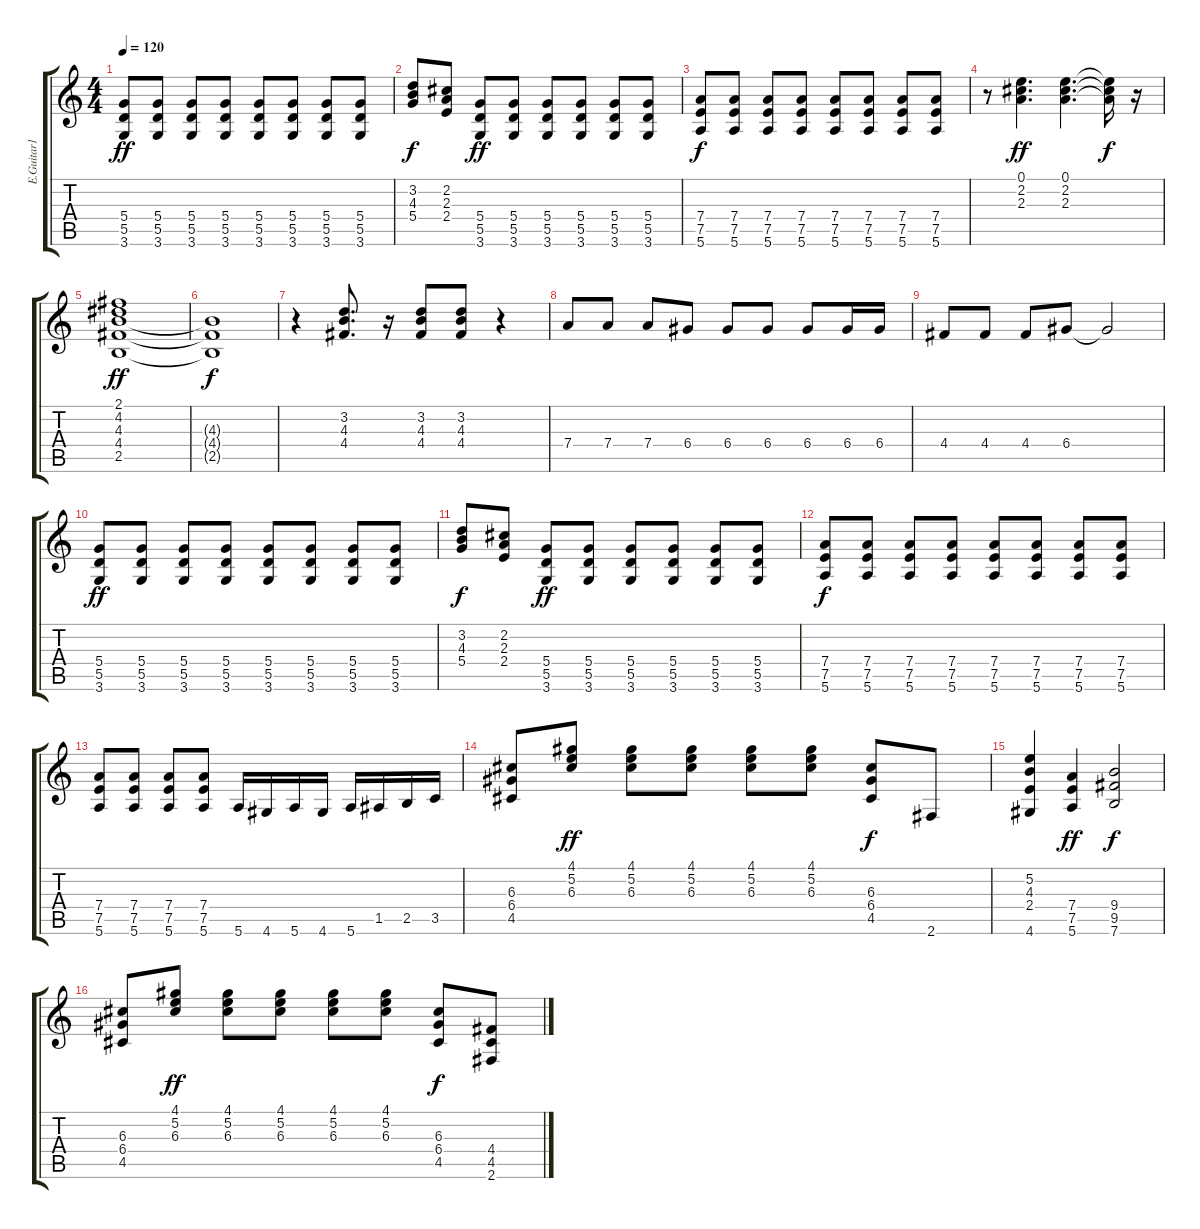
\track ("E.Guitar1  (GS) " "E.Guitar1 ") {instrument overdrivenguitar}
\staff {score tabs}
\tuning (E4 B3 G3 D3 A2 E2) {hide}
\ts (4 4)
\tempo 120
\clef g2
\ks c
(5.4 5.5 3.6).8{dy ff instrument overdrivenguitar} (5.4 5.5 3.6).8 (5.4 5.5 3.6).8 (5.4 5.5 3.6).8 (5.4 5.5 3.6).8 (5.4 5.5 3.6).8 (5.4 5.5 3.6).8 (5.4 5.5 3.6).8 |
(3.2 4.3 5.4).8{dy f} (2.2 2.3 2.4).8 (5.4 5.5 3.6).8{dy ff} (5.4 5.5 3.6).8 (5.4 5.5 3.6).8 (5.4 5.5 3.6).8 (5.4 5.5 3.6).8 (5.4 5.5 3.6).8 |
(7.4 7.5 5.6).8{dy f} (7.4 7.5 5.6).8 (7.4 7.5 5.6).8 (7.4 7.5 5.6).8 (7.4 7.5 5.6).8 (7.4 7.5 5.6).8 (7.4 7.5 5.6).8 (7.4 7.5 5.6).8 |
r.8 (0.1 2.2 2.3).4{d dy ff} (0.1 2.2 2.3).4{d} (0.1{t} 2.2{t} 2.3{t}).16{dy f} r.16 |
(2.1 4.2 4.3 4.4 2.5).1{dy ff} |
(4.3{t} 4.4{t} 2.5{t}).1{dy f} |
r.4 (3.2 4.3 4.4).8{d} r.16 (3.2 4.3 4.4).8 (3.2 4.3 4.4).8 r.4 |
7.4.8{instrument electricguitarmuted} 7.4.8 7.4.8 6.4.8 6.4.8 6.4.8 6.4.8 6.4.16 6.4.16 |
4.4.8 4.4.8 4.4.8 6.4.8{instrument distortionguitar} 6.4{t}.2 |
(5.4 5.5 3.6).8{dy ff instrument overdrivenguitar} (5.4 5.5 3.6).8 (5.4 5.5 3.6).8 (5.4 5.5 3.6).8 (5.4 5.5 3.6).8 (5.4 5.5 3.6).8 (5.4 5.5 3.6).8 (5.4 5.5 3.6).8 |
(3.2 4.3 5.4).8{dy f} (2.2 2.3 2.4).8 (5.4 5.5 3.6).8{dy ff} (5.4 5.5 3.6).8 (5.4 5.5 3.6).8 (5.4 5.5 3.6).8 (5.4 5.5 3.6).8 (5.4 5.5 3.6).8 |
(7.4 7.5 5.6).8{dy f} (7.4 7.5 5.6).8 (7.4 7.5 5.6).8 (7.4 7.5 5.6).8 (7.4 7.5 5.6).8 (7.4 7.5 5.6).8 (7.4 7.5 5.6).8 (7.4 7.5 5.6).8 |
(7.4 7.5 5.6).8 (7.4 7.5 5.6).8 (7.4 7.5 5.6).8 (7.4 7.5 5.6).8 5.6.16 4.6.16 5.6.16 4.6.16 5.6.16 1.5.16 2.5.16 3.5.16 |
(6.3 6.4 4.5).8 (4.1 5.2 6.3).8{dy ff} (4.1 5.2 6.3).8 (4.1 5.2 6.3).8 (4.1 5.2 6.3).8 (4.1 5.2 6.3).8 (6.3 6.4 4.5).8{dy f} 2.6.8 |
(5.2 4.3 2.4 4.6).4 (7.4 7.5 5.6).4{dy ff} (9.4 9.5 7.6).2{dy f} |
(6.3 6.4 4.5).8 (4.1 5.2 6.3).8{dy ff} (4.1 5.2 6.3).8 (4.1 5.2 6.3).8 (4.1 5.2 6.3).8 (4.1 5.2 6.3).8 (6.3 6.4 4.5).8{dy f} (4.4 4.5 2.6).8
